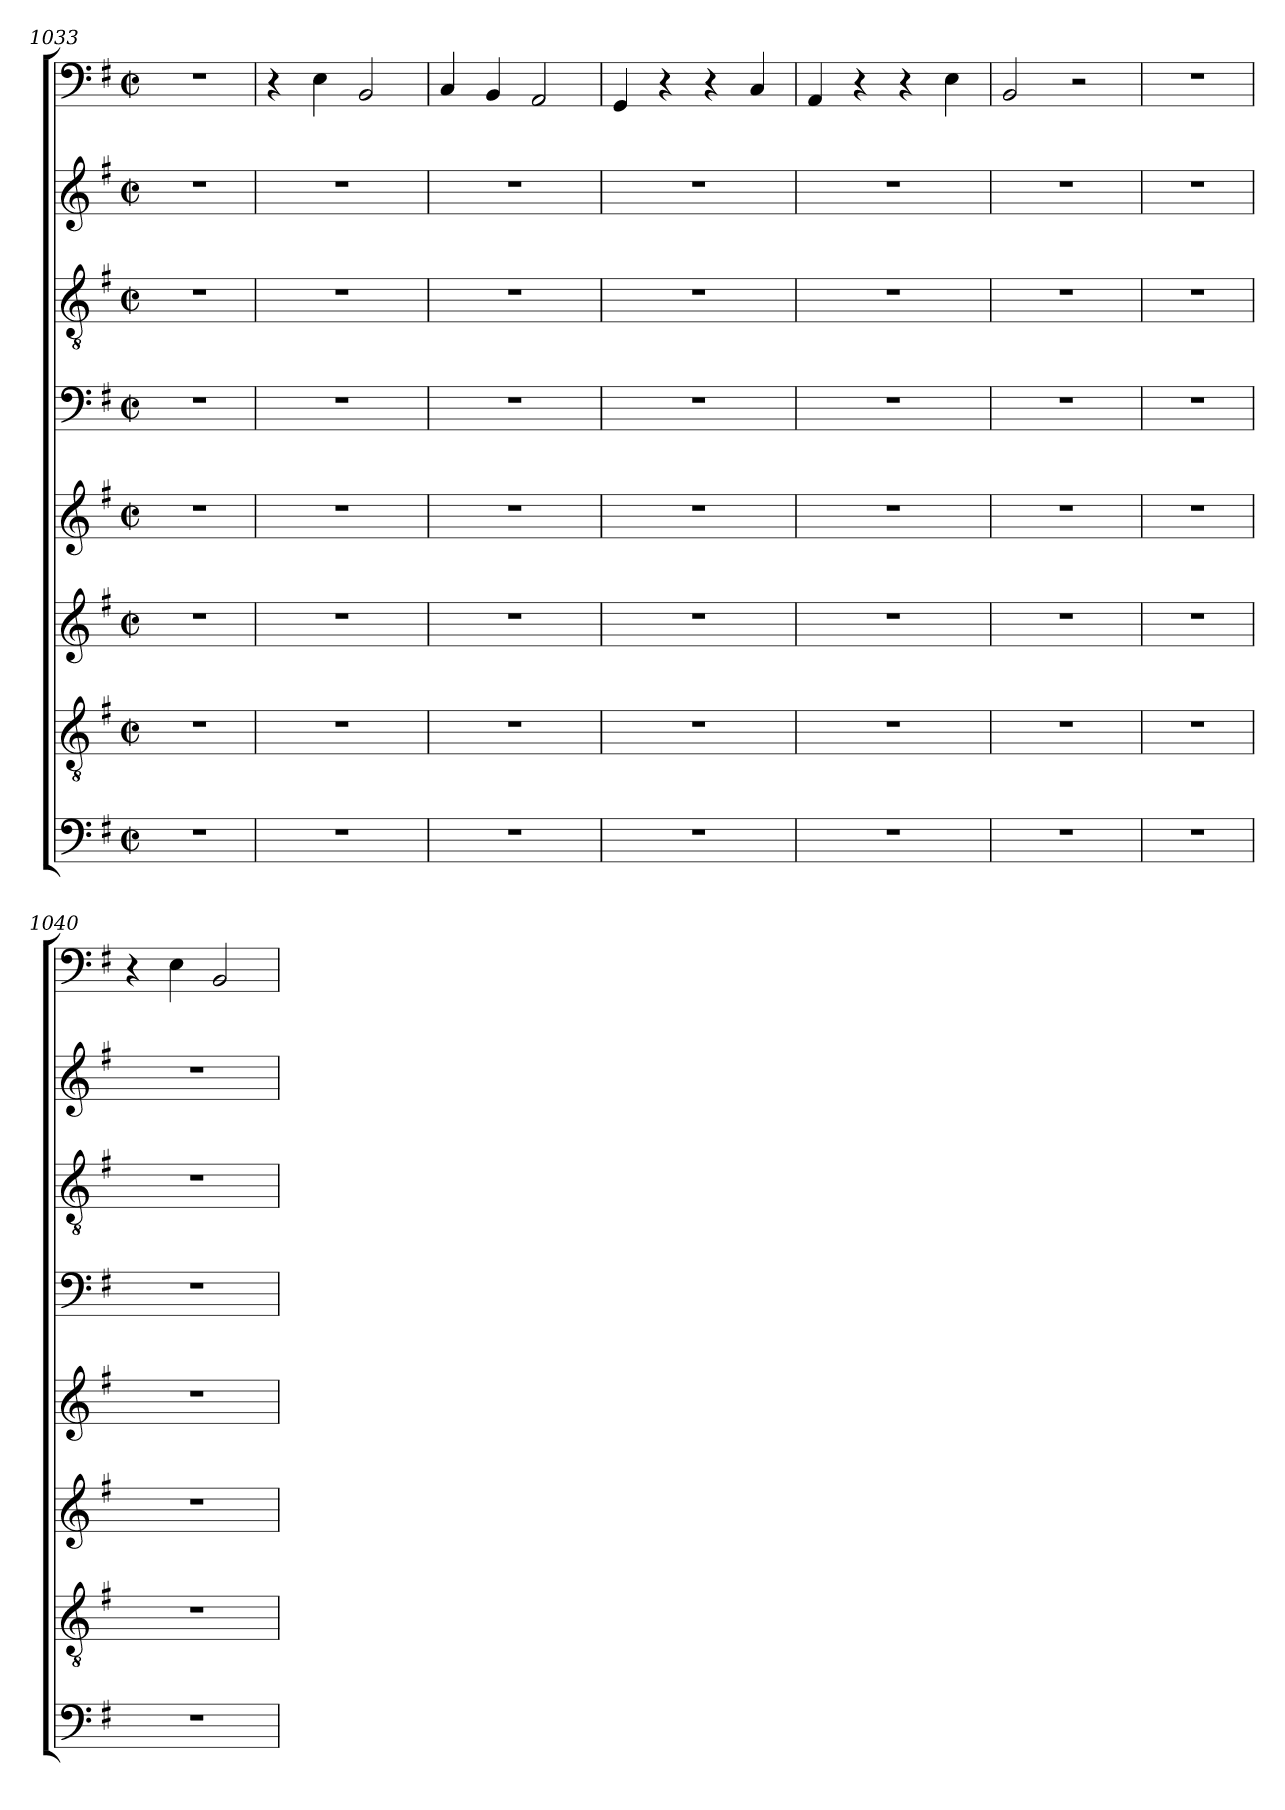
**kern	**kern	**kern	**kern	**kern	**kern	**kern	**kern
*part8	*part7	*part6	*part5	*part4	*part3	*part2	*part1
*staff8	*staff7	*staff6	*staff5	*staff4	*staff3	*staff2	*staff1
*clefF4	*clefGv2	*clefG2	*clefG2	*clefF4	*clefGv2	*clefG2	*clefF4
*k[f#]	*k[f#]	*k[f#]	*k[f#]	*k[f#]	*k[f#]	*k[f#]	*k[f#]
*G:	*G:	*G:	*G:	*G:	*G:	*G:	*G:
*M2/2	*M2/2	*M2/2	*M2/2	*M2/2	*M2/2	*M2/2	*M2/2
*met(c|)	*met(c|)	*met(c|)	*met(c|)	*met(c|)	*met(c|)	*met(c|)	*met(c|)
=1033	=1033	=1033	=1033	=1033	=1033	=1033	=1033
1r	1r	1r	1r	1r	1r	1r	1r
=1034	=1034	=1034	=1034	=1034	=1034	=1034	=1034
1r	1r	1r	1r	1r	1r	1r	4r
.	.	.	.	.	.	.	4E\
.	.	.	.	.	.	.	2BB/
=1035	=1035	=1035	=1035	=1035	=1035	=1035	=1035
1r	1r	1r	1r	1r	1r	1r	4C/
.	.	.	.	.	.	.	4BB/
.	.	.	.	.	.	.	2AA/
=1036	=1036	=1036	=1036	=1036	=1036	=1036	=1036
1r	1r	1r	1r	1r	1r	1r	4GG/
.	.	.	.	.	.	.	4r
.	.	.	.	.	.	.	4r
.	.	.	.	.	.	.	4C/
=1037	=1037	=1037	=1037	=1037	=1037	=1037	=1037
1r	1r	1r	1r	1r	1r	1r	4AA/
.	.	.	.	.	.	.	4r
.	.	.	.	.	.	.	4r
.	.	.	.	.	.	.	4E\
=1038	=1038	=1038	=1038	=1038	=1038	=1038	=1038
1r	1r	1r	1r	1r	1r	1r	2BB/
.	.	.	.	.	.	.	2r
=1039	=1039	=1039	=1039	=1039	=1039	=1039	=1039
1r	1r	1r	1r	1r	1r	1r	1r
!!LO:LB:g=z
=1040	=1040	=1040	=1040	=1040	=1040	=1040	=1040
1r	1r	1r	1r	1r	1r	1r	4r
.	.	.	.	.	.	.	4E\
.	.	.	.	.	.	.	2BB/
=	=	=	=	=	=	=	=
*-	*-	*-	*-	*-	*-	*-	*-
